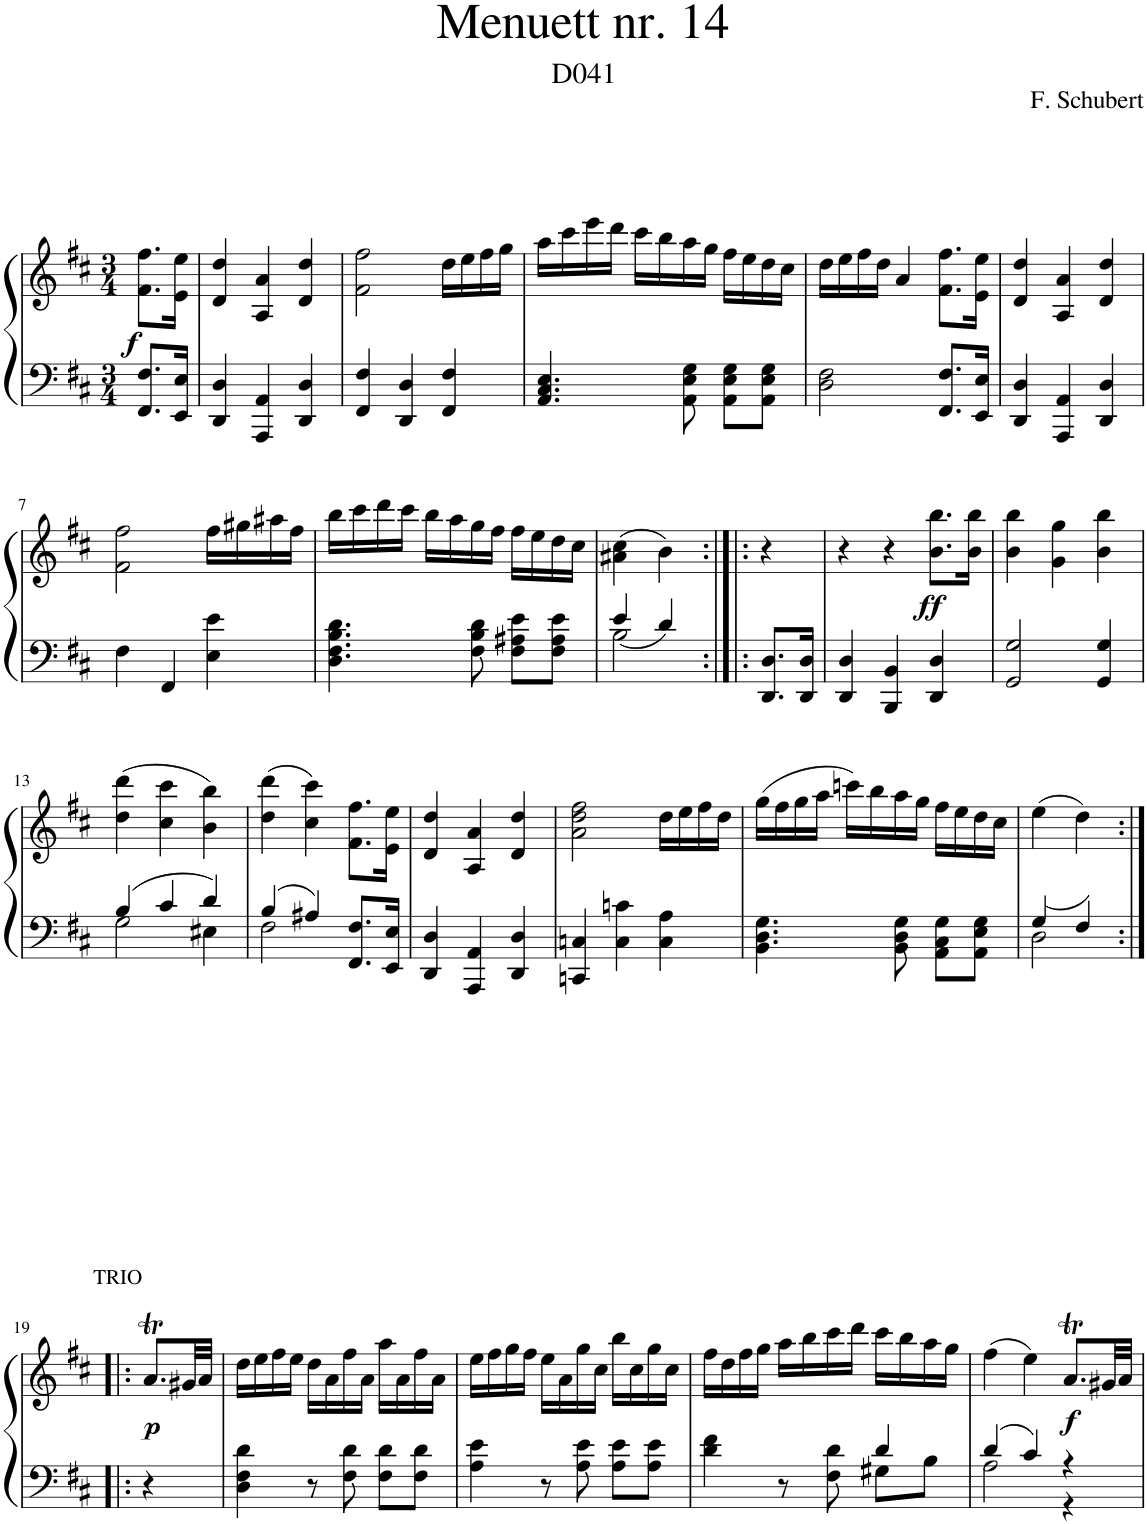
**kern	**kern	**dynam
*part1	*part1	*part1
*staff2	*staff1	*staff1/2
*I"Piano	*	*
*I'Pno.	*	*
*clefF4	*clefG2	*
*k[f#c#]	*k[f#c#]	*
*M3/4	*M3/4	*
=1	=1	=1
!	!	!LO:DY:b
8.FF#/ 8.F#/L	8.f#\ 8.ff#\L	f
16EE/ 16E/Jk	16e\ 16ee\Jk	.
=2	=2	=2
4DD/ 4D/	4d/ 4dd/	.
4AAA/ 4AA/	4A/ 4a/	.
4DD/ 4D/	4d/ 4dd/	.
=3	=3	=3
4FF#/ 4F#/	2f#\ 2ff#\	.
4DD/ 4D/	.	.
4FF#/ 4F#/	16dd\LL	.
.	16ee\	.
.	16ff#\	.
.	16gg\JJ	.
=4	=4	=4
4.AA/ 4.C#/ 4.E/	16aa\LL	.
.	16ccc#\	.
.	16eee\	.
.	16ddd\JJ	.
.	16ccc#\LL	.
.	16bb\	.
8AA\ 8E\ 8G\	16aa\	.
.	16gg\JJ	.
8AA\ 8E\ 8G\L	16ff#\LL	.
.	16ee\	.
8AA\ 8E\ 8G\J	16dd\	.
.	16cc#\JJ	.
=5	=5	=5
2D\ 2F#\	16dd\LL	.
.	16ee\	.
.	16ff#\	.
.	16dd\JJ	.
.	4a/	.
8.FF#/ 8.F#/L	8.f#\ 8.ff#\L	.
16EE/ 16E/Jk	16e\ 16ee\Jk	.
=6	=6	=6
4DD/ 4D/	4d/ 4dd/	.
4AAA/ 4AA/	4A/ 4a/	.
4DD/ 4D/	4d/ 4dd/	.
!!LO:LB:g=z
=7	=7	=7
4F#\	2f#\ 2ff#\	.
4FF#/	.	.
4E\ 4e\	16ff#\LL	.
.	16gg#X\	.
.	16aa#X\	.
.	16ff#\JJ	.
=8	=8	=8
4.D\ 4.F#\ 4.B\ 4.d\	16bb\LL	.
.	16ccc#\	.
.	16ddd\	.
.	16ccc#\JJ	.
.	16bb\LL	.
.	16aa\	.
8F#\ 8B\ 8d\	16gg\	.
.	16ff#\JJ	.
8F#\ 8A#X\ 8e\L	16ff#\LL	.
.	16ee\	.
8F#\ 8A#\ 8e\J	16dd\	.
.	16cc#\JJ	.
=9	=9	=9
*^	*	*
4e/	(2B\	(4a#X\ 4cc#\	.
4d/	.	4b\)	.
*v	*v	*	*
=10:|!|:	=10:|!|:	=10:|!|:
8.DD/ 8.D/L	4r	.
16DD/ 16D/Jk	.	.
=11	=11	=11
4DD/ 4D/	4r	.
4BBB/ 4BB/	4r	.
!	!	!LO:DY:b
4DD/ 4D/	8.b\ 8.bb\L	ff
.	16b\ 16bb\Jk	.
=12	=12	=12
2GG/ 2G/	4b\ 4bb\	.
.	4g\ 4gg\	.
4GG/ 4G/	4b\ 4bb\	.
!!LO:LB:g=z
=13	=13	=13
*^	*	*
4B/	2G\	4dd\ 4ddd\	.
4c#/	.	4cc#\ 4ccc#\	.
4d/	4E#X\	4b\ 4bb\)	.
=14	=14	=14	=14
4B/	2F#\	(4dd\ 4ddd\	.
4A#X/	.	4cc#\ 4ccc#\)	.
8.FF#/ 8.F#/L	4ryy	8.f#\ 8.ff#\L	.
16EE/ 16E/Jk	.	16e\ 16ee\Jk	.
*v	*v	*	*
=15	=15	=15
4DD/ 4D/	4d/ 4dd/	.
4AAA/ 4AA/	4A/ 4a/	.
4DD/ 4D/	4d/ 4dd/	.
=16	=16	=16
4CCn/ 4Cn/	2a\ 2dd\ 2ff#\	.
4C\ 4cn\	.	.
4C\ 4A\	16dd\LL	.
.	16ee\	.
.	16ff#\	.
.	16dd\JJ	.
=17	=17	=17
4.BB\ 4.D\ 4.G\	(16gg\LL	.
.	16ff#\	.
.	16gg\	.
.	16aa\JJ	.
.	16cccn\LL)	.
.	16bb\	.
8BB\ 8D\ 8G\	16aa\	.
.	16gg\JJ	.
8AA\ 8C#\ 8G\L	16ff#\LL	.
.	16ee\	.
8AA\ 8E\ 8G\J	16dd\	.
.	16cc#\JJ	.
=18	=18	=18
*^	*	*
4G/	(2D\	(4ee\	.
4F#/	.	4dd\)	.
*v	*v	*	*
!!LO:LB:g=z
=19:|!|:	=19:|!|:	=19:|!|:
!	!LO:TX:a:t=TRIO	!
!	!	!LO:DY:b
4r	8.aT/L	p
.	32g#X/LL	.
.	32a/JJJ	.
=20	=20	=20
4D\ 4F#\ 4d\	16dd\LL	.
.	16ee\	.
.	16ff#\	.
.	16ee\JJ	.
8r	16dd\LL	.
.	16a\	.
8F#\ 8d\	16ff#\	.
.	16a\JJ	.
8F#\ 8d\L	16aa\LL	.
.	16a\	.
8F#\ 8d\J	16ff#\	.
.	16a\JJ	.
=21	=21	=21
4A\ 4e\	16ee\LL	.
.	16ff#\	.
.	16gg\	.
.	16ff#\JJ	.
8r	16ee\LL	.
.	16a\	.
8A\ 8e\	16gg\	.
.	16cc#\JJ	.
8A\ 8e\L	16bb\LL	.
.	16cc#\	.
8A\ 8e\J	16gg\	.
.	16cc#\JJ	.
=22	=22	=22
*^	*	*
4d\ 4f#\	2ryy	16ff#\LL	.
.	.	16dd\	.
.	.	16ff#\	.
.	.	16gg\JJ	.
8r	.	16aa\LL	.
.	.	16bb\	.
8F#\ 8d\	.	16ccc#\	.
.	.	16ddd\JJ	.
4d/	8G#X\L	16ccc#\LL	.
.	.	16bb\	.
.	8B\J	16aa\	.
.	.	16gg\JJ	.
=23	=23	=23	=23
4d/	2A\	4ff#\	.
4c#/	.	4ee\)	.
!	!	!	!LO:DY:b
4r	4r	8.aT/L	f
.	.	32g#X/LL	.
.	.	32a/JJJ	.
*v	*v	*	*
=	=	=
*-	*-	*-
